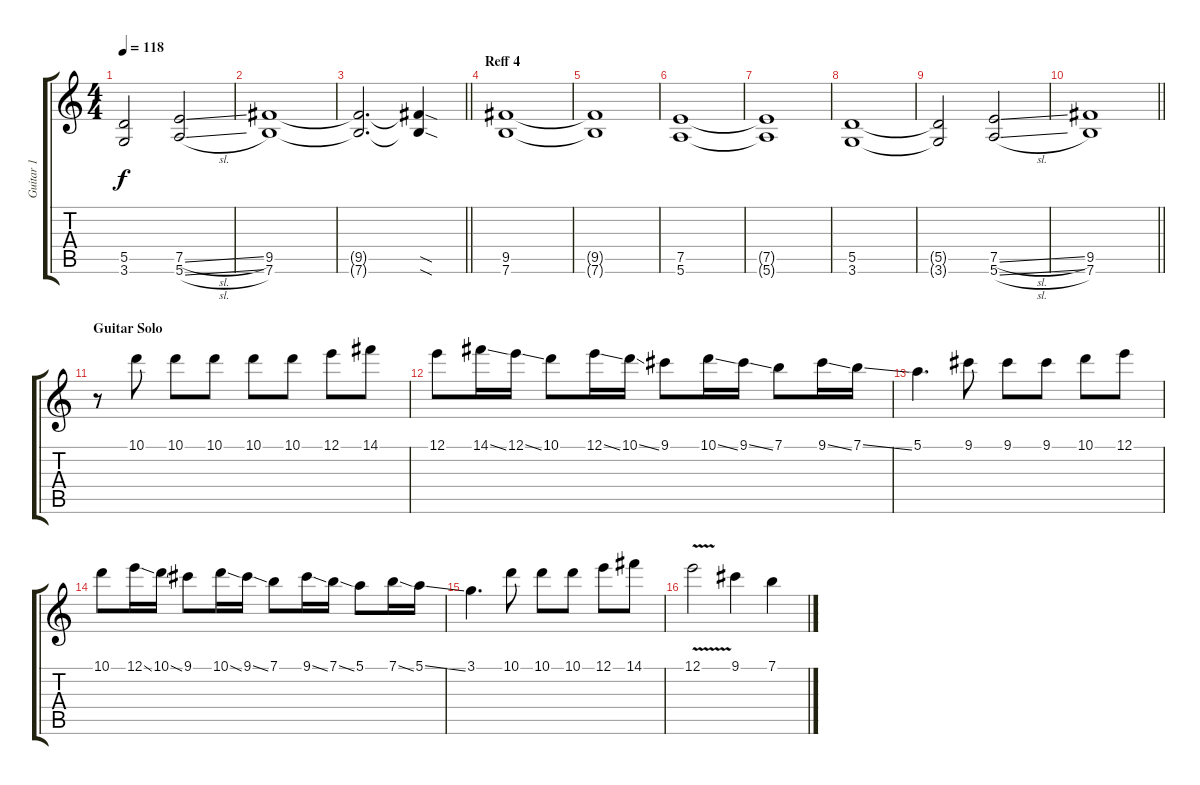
\track ("Guitar 1" "Guitar 1") {instrument overdrivenguitar}
\staff {score tabs}
\tuning (E4 B3 G3 D3 A2 E2) {hide}
\ts (4 4)
\tempo 118
\clef g2
\ks c
(5.5{t} 3.6{t}).2{dy f} (7.5{sl} 5.6{sl}).2 |
(9.5 7.6).1 |
\barLineRight lightlight
(9.5{t} 7.6{t}).2{d} (9.5{sod t} 7.6{sod t}).4 |
\section ("" "Reff 4")
(9.5 7.6).1 |
(9.5{t} 7.6{t}).1 |
(7.5 5.6).1 |
(7.5{t} 5.6{t}).1 |
(5.5 3.6).1 |
(5.5{t} 3.6{t}).2 (7.5{sl} 5.6{sl}).2 |
\barLineRight lightlight
(9.5 7.6).1 |
\section ("" "Guitar Solo")
r.8{volume 15 balance 8} 10.1.8 10.1.8 10.1.8 10.1.8 10.1.8 12.1.8 14.1.8 |
12.1.8 14.1{ss}.16 12.1{ss}.16 10.1.8 12.1{ss}.16 10.1{ss}.16 9.1.8 10.1{ss}.16 9.1{ss}.16 7.1.8 9.1{ss}.16 7.1{ss}.16 |
5.1.4{d} 9.1.8 9.1.8 9.1.8 10.1.8 12.1.8 |
10.1.8 12.1{ss}.16 10.1{ss}.16 9.1.8 10.1{ss}.16 9.1{ss}.16 7.1.8 9.1{ss}.16 7.1{ss}.16 5.1.8 7.1{ss}.16 5.1{ss}.16 |
3.1.4{d} 10.1.8 10.1.8 10.1.8 12.1.8 14.1.8 |
12.1{v}.2 9.1.4 7.1.4
